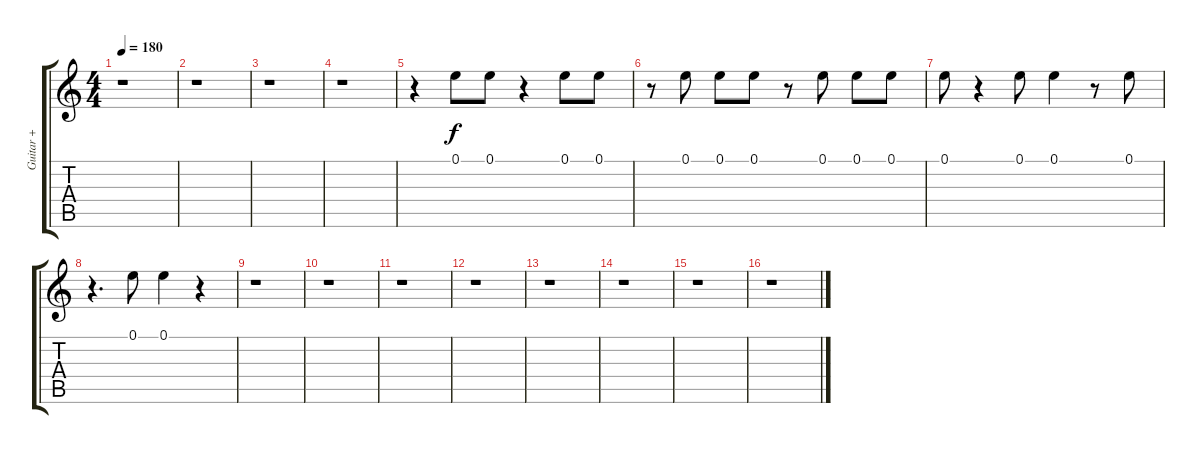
\track ("Guitar +" "Guitar +") {instrument overdrivenguitar}
\staff {score tabs}
\tuning (E4 B3 G3 D3 A2 E2) {hide}
\ts (4 4)
\tempo 180
\clef g2
\ks c
r.1{dy f} |
r.1 |
r.1 |
r.1 |
r.4 0.1.8 0.1.8 r.4 0.1.8 0.1.8 |
r.8 0.1.8 0.1.8 0.1.8 r.8 0.1.8 0.1.8 0.1.8 |
0.1.8 r.4 0.1.8 0.1.4 r.8 0.1.8 |
r.4{d} 0.1.8 0.1.4 r.4 |
r.1 |
r.1 |
r.1 |
r.1 |
r.1 |
r.1 |
r.1 |
r.1
